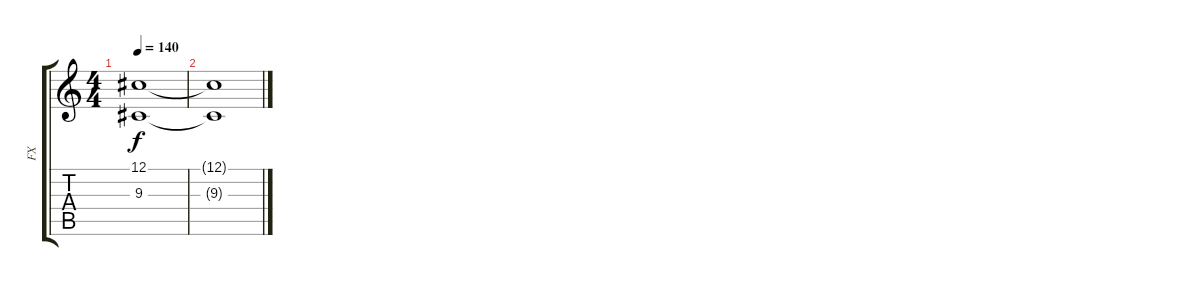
\track ("FX" "FX") {instrument stringensemble1}
\staff {score tabs}
\tuning (Db4 Ab3 E3 B2 Gb2 Db2) {hide}
\ts (4 4)
\tempo 140
\clef g2
\ks c
(12.1{t} 9.3{t}).1{dy f volume 0} |
(12.1{t} 9.3{t}).1
